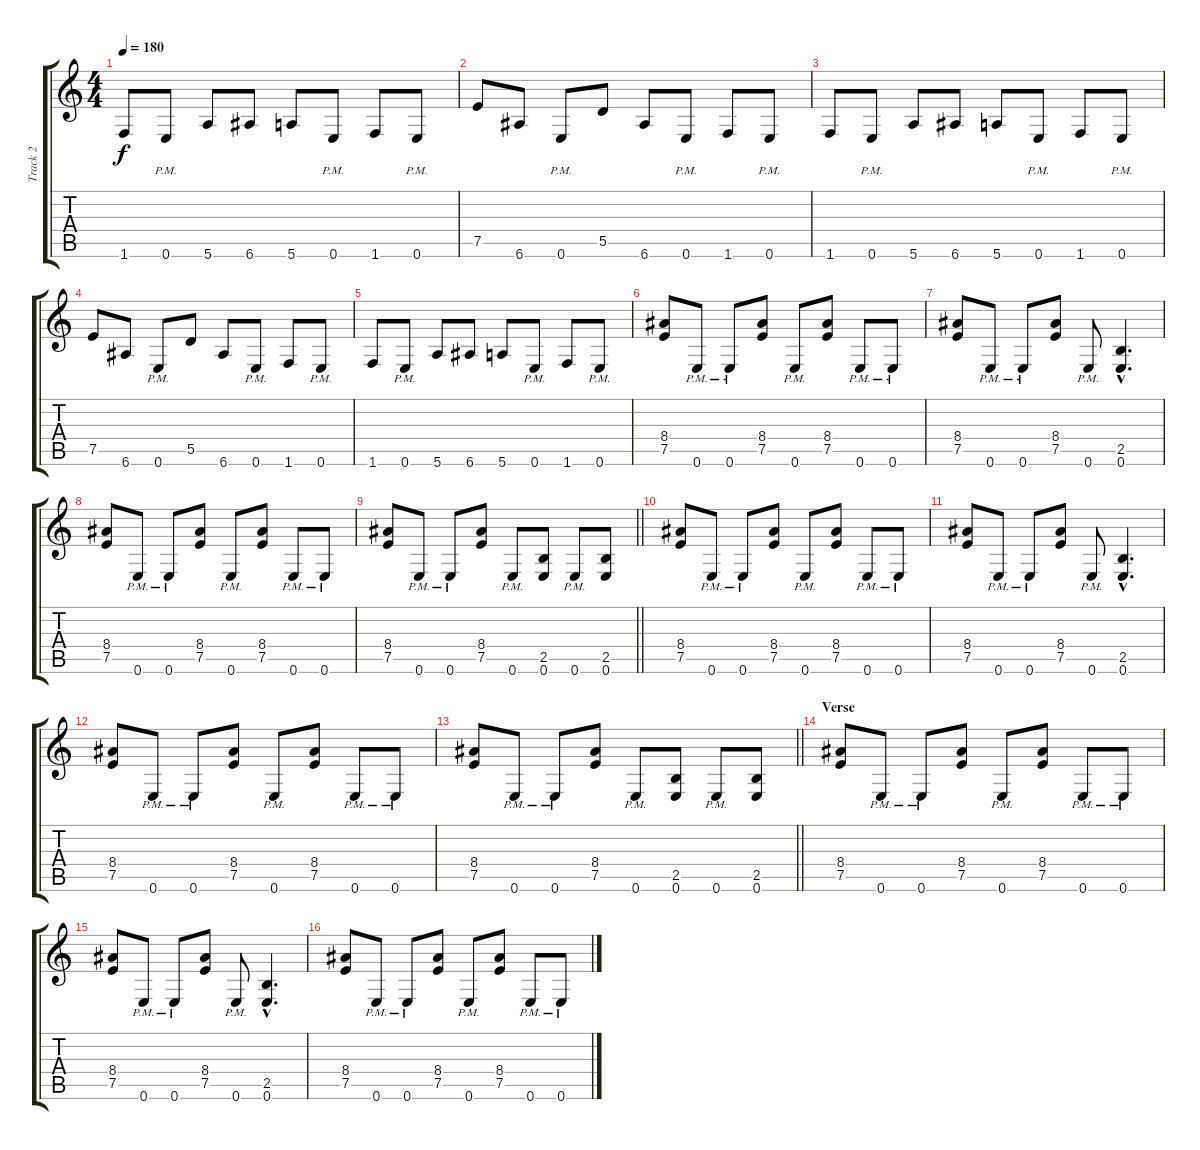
\track ("Track 2" "Track 2") {instrument distortionguitar}
\staff {score tabs}
\tuning (E4 B3 G3 D3 A2 E2) {hide}
\ts (4 4)
\tempo 180
\clef g2
\ks c
1.6.8{dy f} 0.6{pm}.8 5.6.8 6.6.8 5.6.8 0.6{pm}.8 1.6.8 0.6{pm}.8 |
7.5.8 6.6.8 0.6{pm}.8 5.5.8 6.6.8 0.6{pm}.8 1.6.8 0.6{pm}.8 |
1.6.8 0.6{pm}.8 5.6.8 6.6.8 5.6.8 0.6{pm}.8 1.6.8 0.6{pm}.8 |
7.5.8 6.6.8 0.6{pm}.8 5.5.8 6.6.8 0.6{pm}.8 1.6.8 0.6{pm}.8 |
1.6.8 0.6{pm}.8 5.6.8 6.6.8 5.6.8 0.6{pm}.8 1.6.8 0.6{pm}.8 |
(8.4 7.5).8 0.6{pm}.8 0.6{pm}.8 (8.4 7.5).8 0.6{pm}.8 (8.4 7.5).8 0.6{pm}.8 0.6{pm}.8 |
(8.4 7.5).8 0.6{pm}.8 0.6{pm}.8 (8.4 7.5).8 0.6{pm}.8 (2.5{hac} 0.6{hac}).4{d} |
(8.4 7.5).8 0.6{pm}.8 0.6{pm}.8 (8.4 7.5).8 0.6{pm}.8 (8.4 7.5).8 0.6{pm}.8 0.6{pm}.8 |
\barLineRight lightlight
(8.4 7.5).8 0.6{pm}.8 0.6{pm}.8 (8.4 7.5).8 0.6{pm}.8 (2.5 0.6).8 0.6{pm}.8 (2.5 0.6).8 |
(8.4 7.5).8 0.6{pm}.8 0.6{pm}.8 (8.4 7.5).8 0.6{pm}.8 (8.4 7.5).8 0.6{pm}.8 0.6{pm}.8 |
(8.4 7.5).8 0.6{pm}.8 0.6{pm}.8 (8.4 7.5).8 0.6{pm}.8 (2.5{hac} 0.6{hac}).4{d} |
(8.4 7.5).8 0.6{pm}.8 0.6{pm}.8 (8.4 7.5).8 0.6{pm}.8 (8.4 7.5).8 0.6{pm}.8 0.6{pm}.8 |
\barLineRight lightlight
(8.4 7.5).8 0.6{pm}.8 0.6{pm}.8 (8.4 7.5).8 0.6{pm}.8 (2.5 0.6).8 0.6{pm}.8 (2.5 0.6).8 |
\section ("" "Verse")
(8.4 7.5).8 0.6{pm}.8 0.6{pm}.8 (8.4 7.5).8 0.6{pm}.8 (8.4 7.5).8 0.6{pm}.8 0.6{pm}.8 |
(8.4 7.5).8 0.6{pm}.8 0.6{pm}.8 (8.4 7.5).8 0.6{pm}.8 (2.5{hac} 0.6{hac}).4{d} |
(8.4 7.5).8 0.6{pm}.8 0.6{pm}.8 (8.4 7.5).8 0.6{pm}.8 (8.4 7.5).8 0.6{pm}.8 0.6{pm}.8
